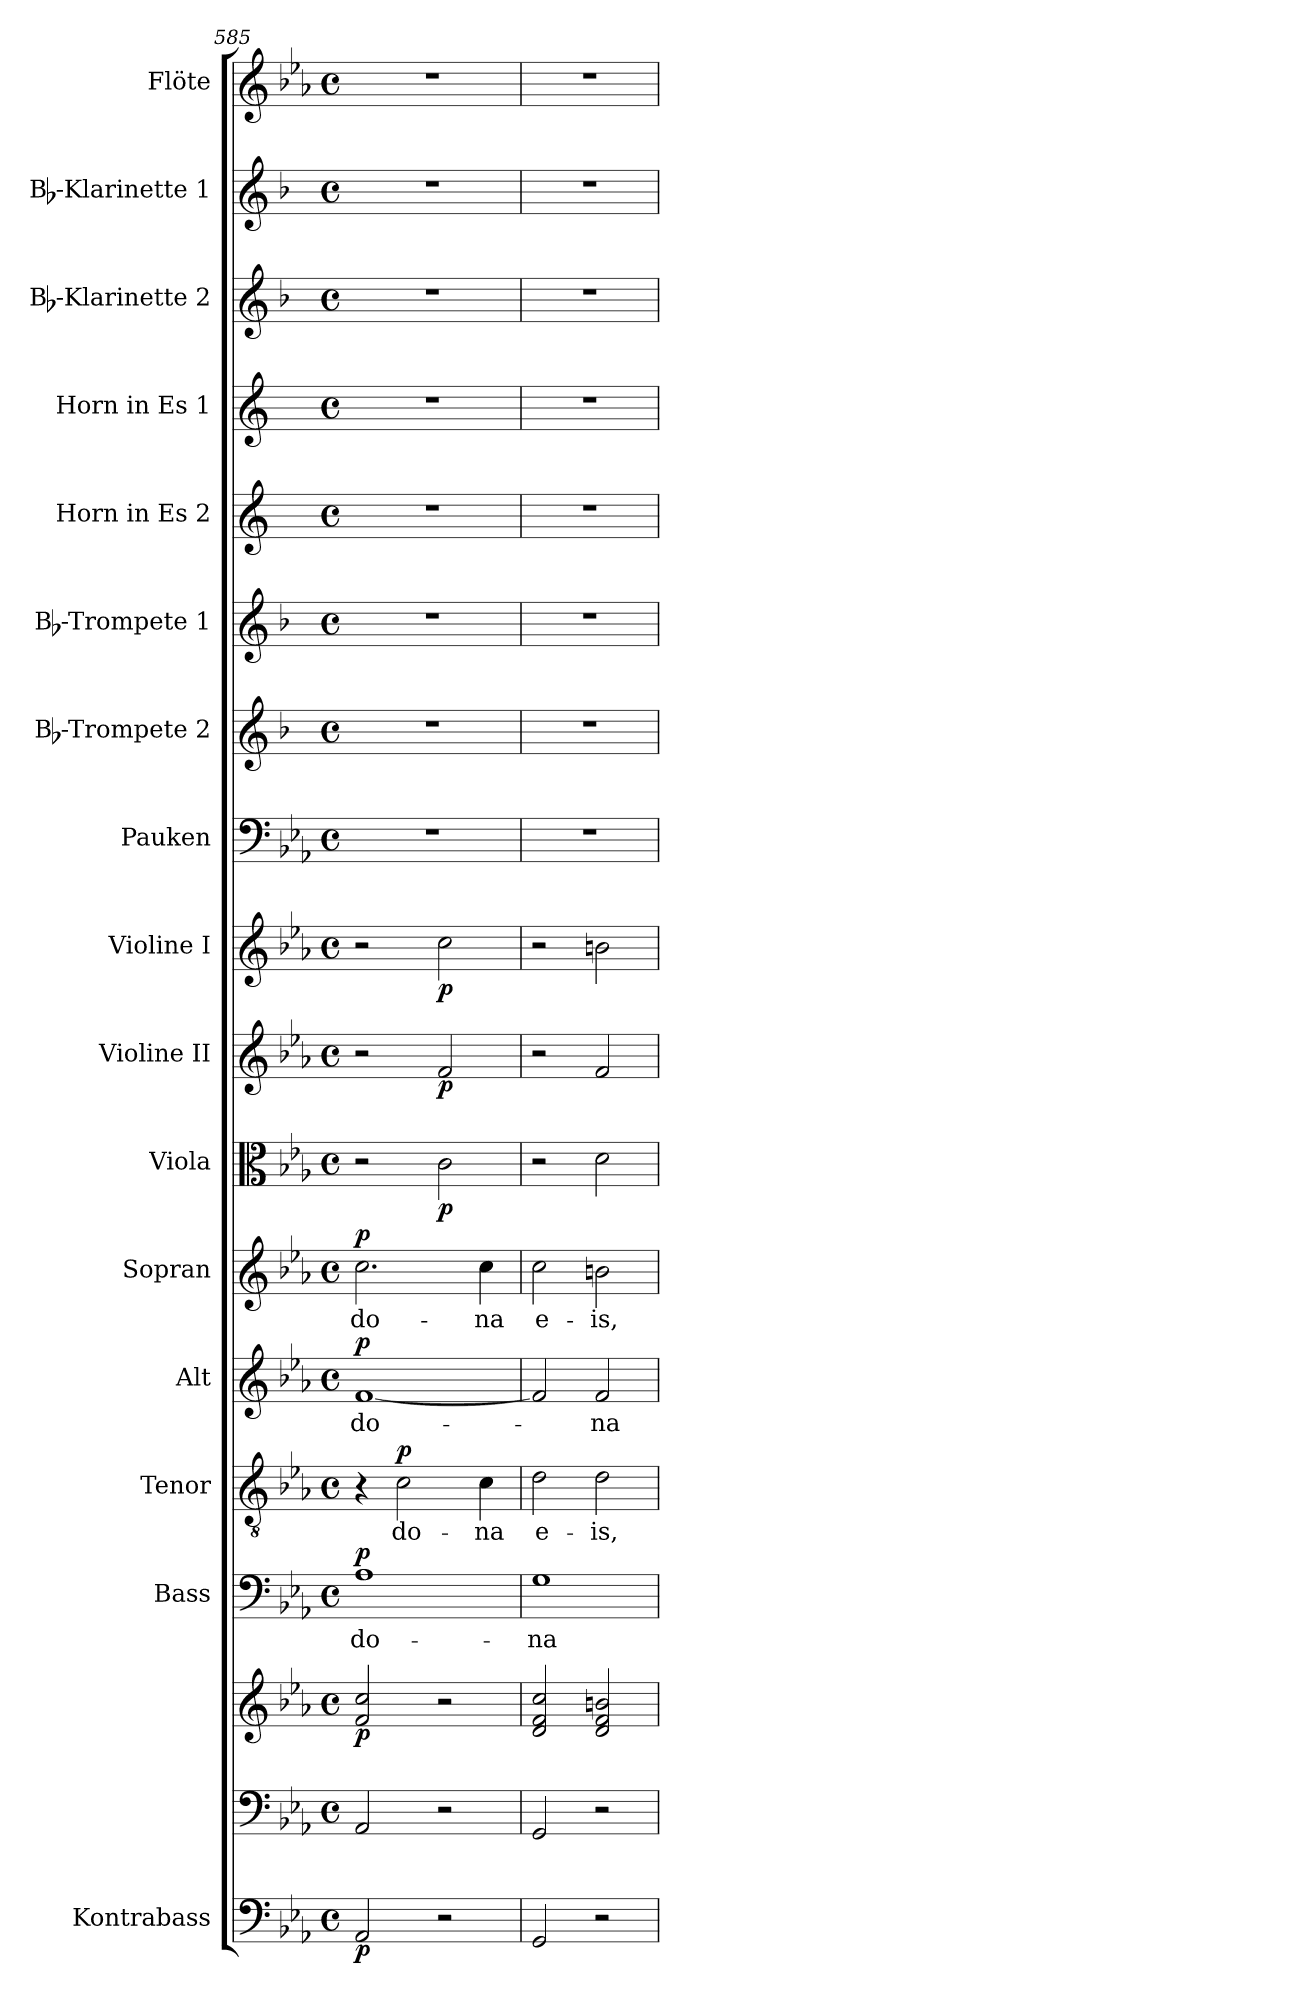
**kern	**dynam	**kern	**kern	**dynam	**kern	**text	**dynam	**kern	**text	**dynam	**kern	**text	**dynam	**kern	**text	**dynam	**kern	**dynam	**kern	**dynam	**kern	**dynam	**kern	**kern	**kern	**kern	**kern	**kern	**kern	**kern
*part17	*part17	*part16	*part16	*part16	*part15	*part15	*part15	*part14	*part14	*part14	*part13	*part13	*part13	*part12	*part12	*part12	*part11	*part11	*part10	*part10	*part9	*part9	*part8	*part7	*part6	*part5	*part4	*part3	*part2	*part1
*staff18	*staff18	*staff17	*staff16	*staff16/17	*staff15	*staff15	*staff15	*staff14	*staff14	*staff14	*staff13	*staff13	*staff13	*staff12	*staff12	*staff12	*staff11	*staff11	*staff10	*staff10	*staff9	*staff9	*staff8	*staff7	*staff6	*staff5	*staff4	*staff3	*staff2	*staff1
*I"Kontrabass	*	*	*	*	*I"Bass	*	*	*I"Tenor	*	*	*I"Alt	*	*	*I"Sopran	*	*	*I"Viola	*	*I"Violine II	*	*I"Violine I	*	*I"Pauken	*I"Bb-Trompete 2	*I"Bb-Trompete 1	*I"Horn in Es 2	*I"Horn in Es 1	*I"Bb-Klarinette 2	*I"Bb-Klarinette 1	*I"Flöte
*I'Kb.	*	*	*	*	*I'B.	*	*	*I'T.	*	*	*I'A.	*	*	*I'S.	*	*	*I'Vla.	*	*I'Vl. II	*	*I'Vl. I	*	*I'Pk.	*I'Bb Trp. 2	*I'Bb Trp. 1	*	*	*I'Bb Kl. 2	*I'Bb Kl. 1	*I'Fl.
*clefF4	*	*clefF4	*clefG2	*	*clefF4	*	*	*clefGv2	*	*	*clefG2	*	*	*clefG2	*	*	*clefC3	*	*clefG2	*	*clefG2	*	*clefF4	*clefG2	*clefG2	*clefG2	*clefG2	*clefG2	*clefG2	*clefG2
*ITrd7c12	*	*	*	*	*	*	*	*	*	*	*	*	*	*	*	*	*	*	*	*	*	*	*	*ITrd1c2	*ITrd1c2	*ITrd5c9	*ITrd5c9	*ITrd1c2	*ITrd1c2	*
*k[b-e-a-]	*	*k[b-e-a-]	*k[b-e-a-]	*	*k[b-e-a-]	*	*	*k[b-e-a-]	*	*	*k[b-e-a-]	*	*	*k[b-e-a-]	*	*	*k[b-e-a-]	*	*k[b-e-a-]	*	*k[b-e-a-]	*	*k[b-e-a-]	*k[b-e-a-]	*k[b-e-a-]	*k[b-e-a-]	*k[b-e-a-]	*k[b-e-a-]	*k[b-e-a-]	*k[b-e-a-]
*E-:	*	*E-:	*E-:	*	*E-:	*	*	*E-:	*	*	*E-:	*	*	*E-:	*	*	*E-:	*	*E-:	*	*E-:	*	*E-:	*E-:	*E-:	*E-:	*E-:	*E-:	*E-:	*E-:
*M4/4	*	*M4/4	*M4/4	*	*M4/4	*	*	*M4/4	*	*	*M4/4	*	*	*M4/4	*	*	*M4/4	*	*M4/4	*	*M4/4	*	*M4/4	*M4/4	*M4/4	*M4/4	*M4/4	*M4/4	*M4/4	*M4/4
*met(c)	*	*met(c)	*met(c)	*	*met(c)	*	*	*met(c)	*	*	*met(c)	*	*	*met(c)	*	*	*met(c)	*	*met(c)	*	*met(c)	*	*met(c)	*met(c)	*met(c)	*met(c)	*met(c)	*met(c)	*met(c)	*met(c)
=585	=585	=585	=585	=585	=585	=585	=585	=585	=585	=585	=585	=585	=585	=585	=585	=585	=585	=585	=585	=585	=585	=585	=585	=585	=585	=585	=585	=585	=585	=585
!	!LO:DY:b	!	!	!LO:DY:b	!	!LO:LY:b	!LO:DY:a	!	!	!	!	!LO:LY:b	!LO:DY:a	!	!LO:LY:b	!LO:DY:a	!	!	!	!	!	!	!	!	!	!	!	!	!	!
2AAA-/	p	2AA-/	2f/ 2cc/	p	1A-	do-	p	4r	.	.	[1f	do-	p	2.cc\	do-	p	2r	.	2r	.	2r	.	1r	1r	1r	1r	1r	1r	1r	1r
!	!	!	!	!	!	!	!	!	!LO:LY:b	!LO:DY:a	!	!	!	!	!	!	!	!	!	!	!	!	!	!	!	!	!	!	!	!
.	.	.	.	.	.	.	.	2c\	do-	p	.	.	.	.	.	.	.	.	.	.	.	.	.	.	.	.	.	.	.	.
!	!	!	!	!	!	!	!	!	!	!	!	!	!	!	!	!	!	!LO:DY:b	!	!LO:DY:b	!	!LO:DY:b	!	!	!	!	!	!	!	!
2r	.	2r	2r	.	.	.	.	.	.	.	.	.	.	.	.	.	2c\	p	2f/	p	2cc\	p	.	.	.	.	.	.	.	.
!	!	!	!	!	!	!	!	!	!LO:LY:b	!	!	!	!	!	!LO:LY:b	!	!	!	!	!	!	!	!	!	!	!	!	!	!	!
.	.	.	.	.	.	.	.	4c\	-na	.	.	.	.	4cc\	-na	.	.	.	.	.	.	.	.	.	.	.	.	.	.	.
=586	=586	=586	=586	=586	=586	=586	=586	=586	=586	=586	=586	=586	=586	=586	=586	=586	=586	=586	=586	=586	=586	=586	=586	=586	=586	=586	=586	=586	=586	=586
!	!	!	!	!	!	!LO:LY:b	!	!	!LO:LY:b	!	!	!	!	!	!LO:LY:b	!	!	!	!	!	!	!	!	!	!	!	!	!	!	!
2GGG/	.	2GG/	2d/ 2f/ 2cc/	.	1G	-na	.	2d\	e-	.	2f/]	.	.	2cc\	e-	.	2r	.	2r	.	2r	.	1r	1r	1r	1r	1r	1r	1r	1r
!	!	!	!	!	!	!	!	!	!LO:LY:b	!	!	!LO:LY:b	!	!	!LO:LY:b	!	!	!	!	!	!	!	!	!	!	!	!	!	!	!
2r	.	2r	2d/ 2f/ 2bn/	.	.	.	.	2d\	-is,	.	2f/	-na	.	2bn\	-is,	.	2d\	.	2f/	.	2bn\	.	.	.	.	.	.	.	.	.
=	=	=	=	=	=	=	=	=	=	=	=	=	=	=	=	=	=	=	=	=	=	=	=	=	=	=	=	=	=	=
*-	*-	*-	*-	*-	*-	*-	*-	*-	*-	*-	*-	*-	*-	*-	*-	*-	*-	*-	*-	*-	*-	*-	*-	*-	*-	*-	*-	*-	*-	*-
